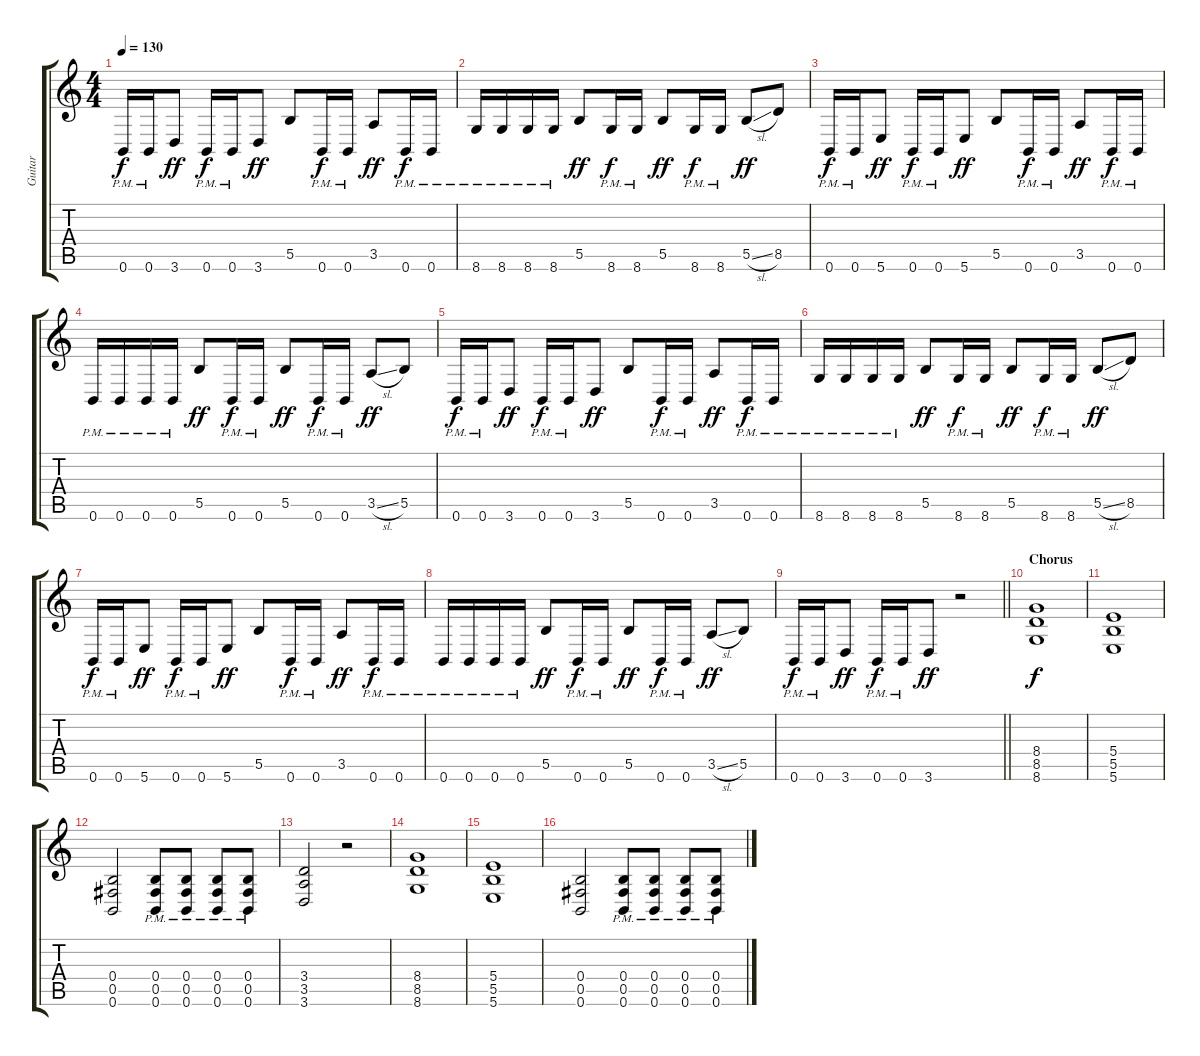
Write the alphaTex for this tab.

\track ("Guitar" "Guitar") {instrument distortionguitar}
\staff {score tabs}
\tuning (Db4 Ab3 E3 B2 Gb2 B1) {hide}
\ts (4 4)
\tempo 130
\clef g2
\ks c
0.6{pm}.16{dy f} 0.6{pm}.16 3.6.8{dy ff} 0.6{pm}.16{dy f} 0.6{pm}.16 3.6.8{dy ff} 5.5.8 0.6{pm}.16{dy f} 0.6{pm}.16 3.5.8{dy ff} 0.6{pm}.16{dy f} 0.6{pm}.16 |
8.6{pm}.16 8.6{pm}.16 8.6{pm}.16 8.6{pm}.16 5.5.8{dy ff} 8.6{pm}.16{dy f} 8.6{pm}.16 5.5.8{dy ff} 8.6{pm}.16{dy f} 8.6{pm}.16 5.5{sl}.8{dy ff} 8.5.8 |
0.6{pm}.16{dy f} 0.6{pm}.16 5.6.8{dy ff} 0.6{pm}.16{dy f} 0.6{pm}.16 5.6.8{dy ff} 5.5.8 0.6{pm}.16{dy f} 0.6{pm}.16 3.5.8{dy ff} 0.6{pm}.16{dy f} 0.6{pm}.16 |
0.6{pm}.16 0.6{pm}.16 0.6{pm}.16 0.6{pm}.16 5.5.8{dy ff} 0.6{pm}.16{dy f} 0.6{pm}.16 5.5.8{dy ff} 0.6{pm}.16{dy f} 0.6{pm}.16 3.5{sl}.8{dy ff} 5.5.8 |
0.6{pm}.16{dy f} 0.6{pm}.16 3.6.8{dy ff} 0.6{pm}.16{dy f} 0.6{pm}.16 3.6.8{dy ff} 5.5.8 0.6{pm}.16{dy f} 0.6{pm}.16 3.5.8{dy ff} 0.6{pm}.16{dy f} 0.6{pm}.16 |
8.6{pm}.16 8.6{pm}.16 8.6{pm}.16 8.6{pm}.16 5.5.8{dy ff} 8.6{pm}.16{dy f} 8.6{pm}.16 5.5.8{dy ff} 8.6{pm}.16{dy f} 8.6{pm}.16 5.5{sl}.8{dy ff} 8.5.8 |
0.6{pm}.16{dy f} 0.6{pm}.16 5.6.8{dy ff} 0.6{pm}.16{dy f} 0.6{pm}.16 5.6.8{dy ff} 5.5.8 0.6{pm}.16{dy f} 0.6{pm}.16 3.5.8{dy ff} 0.6{pm}.16{dy f} 0.6{pm}.16 |
0.6{pm}.16 0.6{pm}.16 0.6{pm}.16 0.6{pm}.16 5.5.8{dy ff} 0.6{pm}.16{dy f} 0.6{pm}.16 5.5.8{dy ff} 0.6{pm}.16{dy f} 0.6{pm}.16 3.5{sl}.8{dy ff} 5.5.8 |
\barLineRight lightlight
0.6{pm}.16{dy f} 0.6{pm}.16 3.6.8{dy ff} 0.6{pm}.16{dy f} 0.6{pm}.16 3.6.8{dy ff} r.2 |
\section ("" "Chorus")
(8.4 8.5 8.6).1{dy f} |
(5.4 5.5 5.6).1 |
(0.4 0.5 0.6).2 (0.4{pm} 0.5{pm} 0.6{pm}).8 (0.4{pm} 0.5{pm} 0.6{pm}).8 (0.4{pm} 0.5{pm} 0.6{pm}).8 (0.4{pm} 0.5{pm} 0.6{pm}).8 |
(3.4 3.5 3.6).2 r.2 |
(8.4 8.5 8.6).1 |
(5.4 5.5 5.6).1 |
(0.4 0.5 0.6).2 (0.4{pm} 0.5{pm} 0.6{pm}).8 (0.4{pm} 0.5{pm} 0.6{pm}).8 (0.4{pm} 0.5{pm} 0.6{pm}).8 (0.4{pm} 0.5{pm} 0.6{pm}).8
